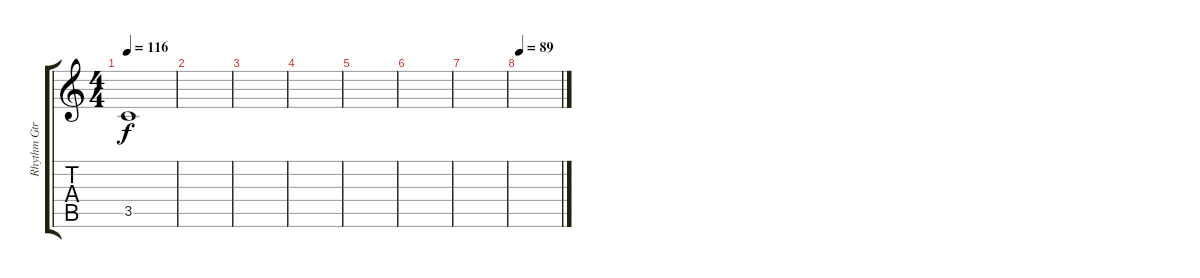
\track ("Rhythm Gtr 2" "Rhythm Gtr") {instrument acousticguitarsteel}
\staff {score tabs}
\tuning (E4 B3 G3 D3 A2 E2) {hide}
\ts (4 4)
\tempo 116
\clef g2
\ks c
3.5.1{dy f} |
|
|
|
|
|
|
\tempo 89
